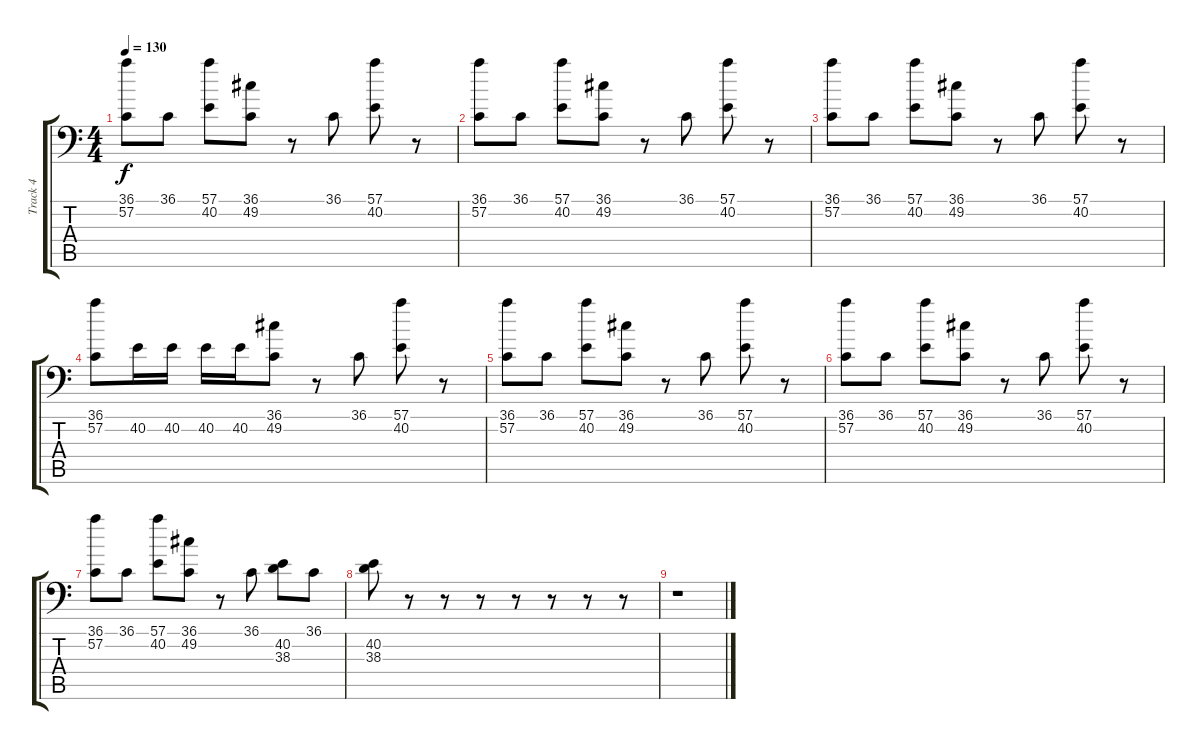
\track ("Track 4" "Track 4") {instrument acousticgrandpiano}
\staff {score tabs}
\tuning (C-1 C-1 C-1 C-1 C-1 C-1) {hide}
\ts (4 4)
\tempo 130
\clef f4
\ks c
(36.1 57.2).8{dy f} 36.1.8 (57.1 40.2).8 (36.1 49.2).8 r.8 36.1.8 (57.1 40.2).8 r.8 |
(36.1 57.2).8 36.1.8 (57.1 40.2).8 (36.1 49.2).8 r.8 36.1.8 (57.1 40.2).8 r.8 |
(36.1 57.2).8 36.1.8 (57.1 40.2).8 (36.1 49.2).8 r.8 36.1.8 (57.1 40.2).8 r.8 |
(36.1 57.2).8 40.2.16 40.2.16 40.2.16 40.2.16 (36.1 49.2).8 r.8 36.1.8 (57.1 40.2).8 r.8 |
(36.1 57.2).8 36.1.8 (57.1 40.2).8 (36.1 49.2).8 r.8 36.1.8 (57.1 40.2).8 r.8 |
(36.1 57.2).8 36.1.8 (57.1 40.2).8 (36.1 49.2).8 r.8 36.1.8 (57.1 40.2).8 r.8 |
(36.1 57.2).8 36.1.8 (57.1 40.2).8 (36.1 49.2).8 r.8 36.1.8 (40.2 38.3).8 36.1.8 |
(40.2 38.3).8 r.8 r.8 r.8 r.8 r.8 r.8 r.8 |
r.1
